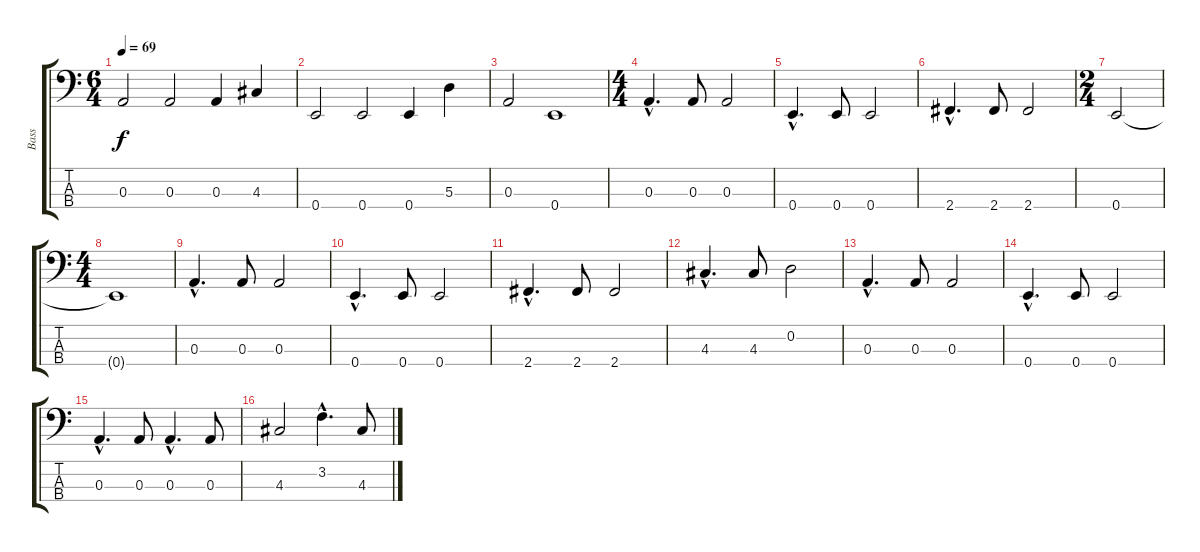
\track ("Bass" "Bass") {instrument electricbassfinger}
\staff {score tabs}
\tuning (G2 D2 A1 E1) {hide}
\ts (6 4)
\tempo 69
\clef f4
\ks c
0.3.2{dy f} 0.3.2 0.3.4 4.3.4 |
0.4.2 0.4.2 0.4.4 5.3.4 |
0.3.2 0.4.1 |
\ts (4 4)
0.3{hac}.4{d} 0.3.8 0.3.2 |
0.4{hac}.4{d} 0.4.8 0.4.2 |
2.4{hac}.4{d} 2.4.8 2.4.2 |
\ts (2 4)
0.4.2 |
\ts (4 4)
0.4{t}.1 |
0.3{hac}.4{d} 0.3.8 0.3.2 |
0.4{hac}.4{d} 0.4.8 0.4.2 |
2.4{hac}.4{d} 2.4.8 2.4.2 |
4.3{hac}.4{d} 4.3.8 0.2.2 |
0.3{hac}.4{d} 0.3.8 0.3.2 |
0.4{hac}.4{d} 0.4.8 0.4.2 |
0.3{hac}.4{d} 0.3.8 0.3{hac}.4{d} 0.3.8 |
4.3.2 3.2{hac}.4{d} 4.3.8
